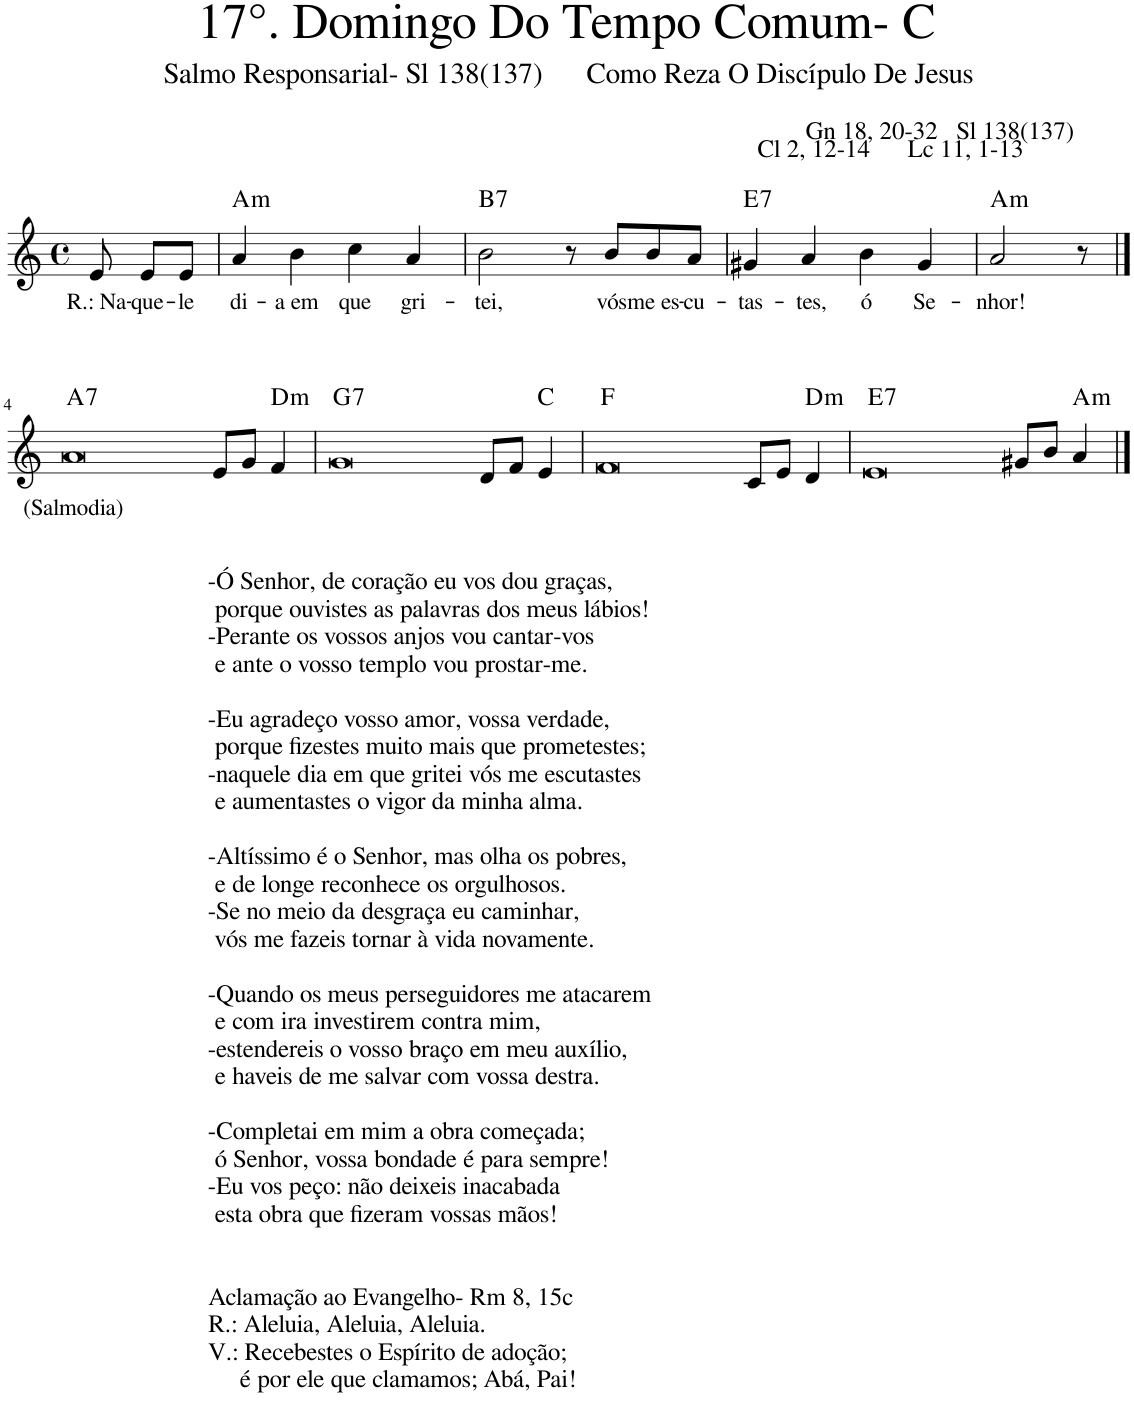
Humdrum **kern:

**kern	**text	**harte
*part1	*part1	*part1
*staff1	*staff1	*
*I"Voz	*	*
*I'Vo.	*	*
*clefG2	*	*
*k[]	*	*
*M4/4	*	*
*met(c)	*	*
=	=	=
!	!LO:LY:b	!
8e/	R.: Na-	.
!	!LO:LY:b	!
8e/L	-que-	.
!	!LO:LY:b	!
8e/J	-le	.
=1	=1	=1
!	!LO:LY:b	!LO:H:kt=m
4a/	di-	A:min
!	!LO:LY:b	!
4b\	-a em	.
!	!LO:LY:b	!
4cc\	que	.
!	!LO:LY:b	!
4a/	gri-	.
=2	=2	=2
!	!LO:LY:b	!LO:H:kt=7
2b\	-tei,	B:7
8r	.	.
!	!LO:LY:b	!
8b/L	vós	.
!	!LO:LY:b	!
8b/	me es-	.
!	!LO:LY:b	!
8a/J	-cu-	.
=3	=3	=3
!	!LO:LY:b	!LO:H:kt=7
4g#X/	-tas-	E:7
!	!LO:LY:b	!
4a/	-tes,	.
!	!LO:LY:b	!
4b\	ó	.
!	!LO:LY:b	!
4g#/	Se-	.
=3X1	=3X1	=3X1
!	!LO:LY:b	!LO:H:kt=m
2a/	-nhor!	A:min
8r	.	.
!!LO:LB:g=z
==4	==4	==4
!LO:TX:b:t=-Ó Senhor, de coração eu vos dou graças,	!	!
!LO:TX:b:t=porque ouvistes as palavras dos meus lábios!	!	!
!LO:TX:b:t=-Perante os vossos anjos vou cantar-vos	!	!
!LO:TX:b:t=e ante o vosso templo vou prostar-me.	!	!
!LO:TX:b:t=-Eu agradeço vosso amor, vossa verdade,	!	!
!LO:TX:b:t=porque fizestes muito mais que prometestes;	!	!
!LO:TX:b:t=-naquele dia em que gritei vós me escutastes	!	!
!LO:TX:b:t=e aumentastes o vigor da minha alma.	!	!
!LO:TX:b:t=-Altíssimo é o Senhor, mas olha os pobres,	!	!
!LO:TX:b:t=e de longe reconhece os orgulhosos.	!	!
!LO:TX:b:t=-Se no meio da desgraça eu caminhar,	!	!
!LO:TX:b:t=vós me fazeis tornar à vida novamente.	!	!
!LO:TX:b:t=-Quando os meus perseguidores me atacarem	!	!
!LO:TX:b:t=e com ira investirem contra mim,	!	!
!LO:TX:b:t=-estendereis o vosso braço em meu auxílio,	!	!
!LO:TX:b:t=e haveis de me salvar com vossa destra.	!	!
!LO:TX:b:t=-Completai em mim a obra começada;	!	!
!LO:TX:b:t=ó Senhor, vossa bondade é para sempre!	!	!
!LO:TX:b:t=-Eu vos peço&colon; não deixeis inacabada	!	!
!LO:TX:b:t=esta obra que fizeram vossas mãos!	!	!
!LO:TX:b:t=Aclamação ao Evangelho- Rm 8, 15c	!	!
!LO:TX:b:t=R.&colon; Aleluia, Aleluia, Aleluia.	!	!
!LO:TX:b:t=V.&colon; Recebestes o Espírito de adoção;	!	!
!LO:TX:b:t=é por ele que clamamos; Abá, Pai!	!	!
!	!LO:LY:b	!LO:H:kt=7
[1a	(Salmodia)	A:7
1ryy	.	.
8e/L	.	.
8g/J	.	.
!	!	!LO:H:kt=m
4f/	.	D:min
=5	=5	=5
!	!	!LO:H:kt=7
[1g	.	G:7
1a]	.	.
8d/L	.	.
8f/J	.	.
4e/	.	C:maj
=6	=6	=6
[1f	.	F:maj
1g]	.	.
8c/L	.	.
8e/J	.	.
!	!	!LO:H:kt=m
4d/	.	D:min
=7	=7	=7
!	!	!LO:H:kt=7
[1e	.	E:7
1f]	.	.
8g#X/L	.	.
8b/J	.	.
!	!	!LO:H:kt=m
4a/	.	A:min
==8	==8	==8
1e]	.	.
=	=	=
*-	*-	*-
